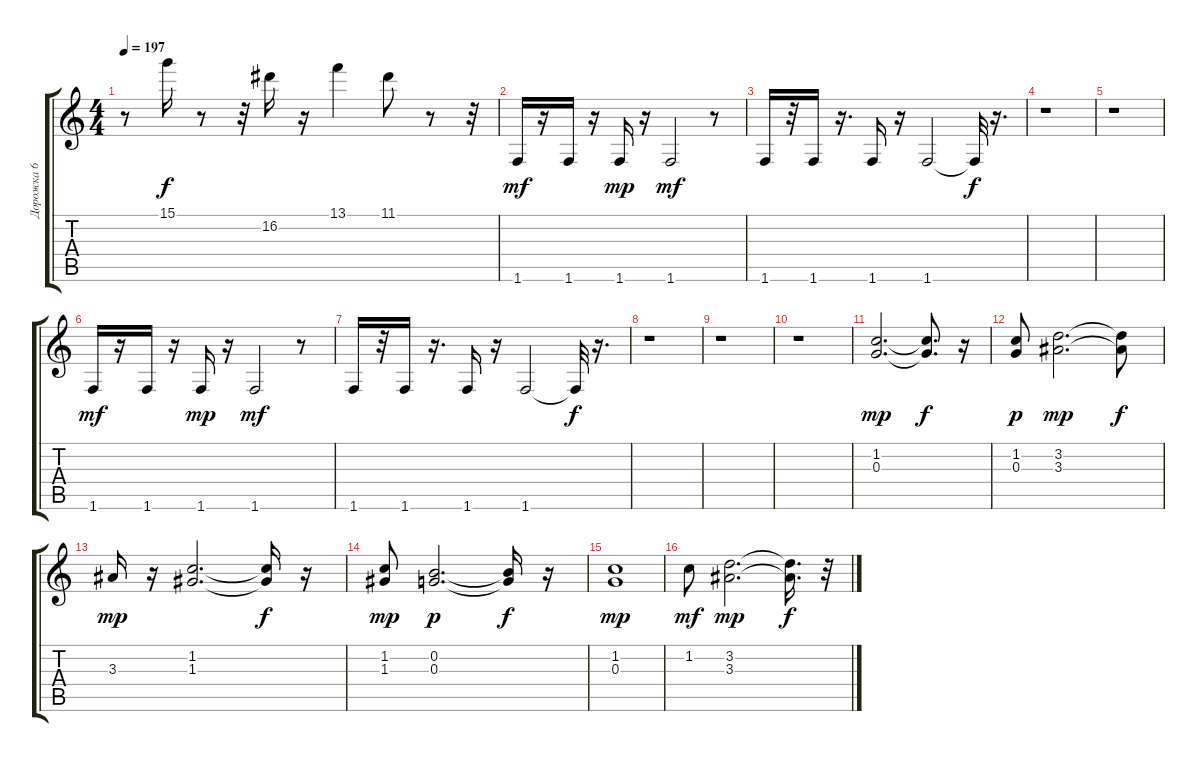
\track ("Дорожка 6" "Дорожка 6") {instrument overdrivenguitar}
\staff {score tabs}
\tuning (E4 B3 G3 D3 A2 E2) {hide}
\ts (4 4)
\tempo 197
\clef g2
\ks c
r.8{dy f} 15.1.16 r.8 r.32 16.2.16 r.16 13.1.4 11.1.8 r.8 r.32 |
1.6.16{dy mf} r.16 1.6.16 r.16 1.6.16{dy mp} r.16 1.6.2{dy mf} r.8 |
1.6.16 r.32 1.6.16 r.16{d} 1.6.16 r.16 1.6.2 1.6{t}.32{dy f} r.16{d} |
r.1 |
r.1 |
1.6.16{dy mf} r.16 1.6.16 r.16 1.6.16{dy mp} r.16 1.6.2{dy mf} r.8 |
1.6.16 r.32 1.6.16 r.16{d} 1.6.16 r.16 1.6.2 1.6{t}.32{dy f} r.16{d} |
r.1 |
r.1 |
r.1 |
(1.2 0.3).2{d dy mp} (1.2{t} 0.3{t}).8{d dy f} r.16 |
(1.2 0.3).8{dy p} (3.2 3.3).2{d dy mp} (3.2{t} 3.3{t}).8{dy f} |
3.3.16{dy mp} r.16 (1.2 1.3).2{d} (1.2{t} 1.3{t}).16{dy f} r.16 |
(1.2 1.3).8{dy mp} (0.2 0.3).2{d dy p} (0.2{t} 0.3{t}).16{dy f} r.16 |
(1.2 0.3).1{dy mp} |
1.2.8{dy mf} (3.2 3.3).2{d dy mp} (3.2{t} 3.3{t}).16{d dy f} r.32
